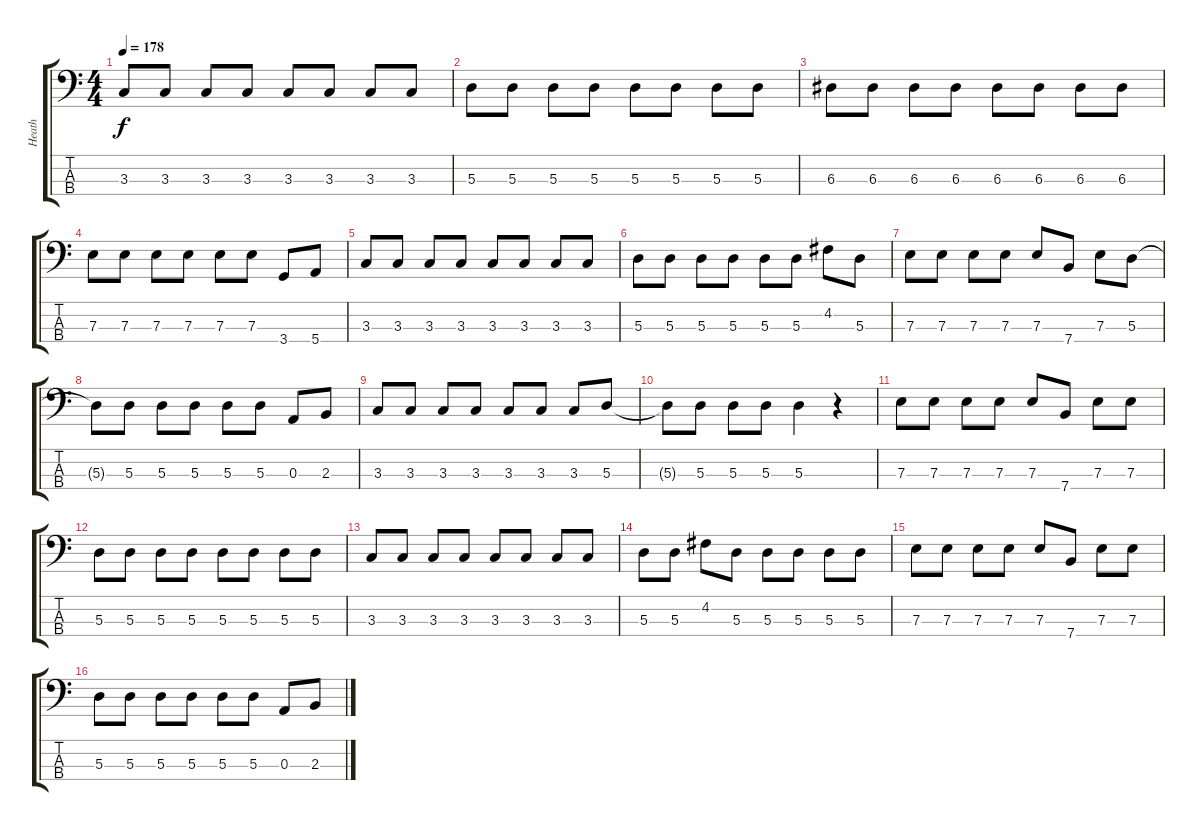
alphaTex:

\track ("Heath" "Heath") {instrument electricbasspick}
\staff {score tabs}
\tuning (G2 D2 A1 E1) {hide}
\ts (4 4)
\tempo 178
\clef f4
\ks c
3.3.8{dy f} 3.3.8 3.3.8 3.3.8 3.3.8 3.3.8 3.3.8 3.3.8 |
5.3.8 5.3.8 5.3.8 5.3.8 5.3.8 5.3.8 5.3.8 5.3.8 |
6.3.8 6.3.8 6.3.8 6.3.8 6.3.8 6.3.8 6.3.8 6.3.8 |
7.3.8 7.3.8 7.3.8 7.3.8 7.3.8 7.3.8 3.4.8 5.4.8 |
3.3.8 3.3.8 3.3.8 3.3.8 3.3.8 3.3.8 3.3.8 3.3.8 |
5.3.8 5.3.8 5.3.8 5.3.8 5.3.8 5.3.8 4.2.8 5.3.8 |
7.3.8 7.3.8 7.3.8 7.3.8 7.3.8 7.4.8 7.3.8 5.3.8 |
5.3{t}.8 5.3.8 5.3.8 5.3.8 5.3.8 5.3.8 0.3.8 2.3.8 |
3.3.8 3.3.8 3.3.8 3.3.8 3.3.8 3.3.8 3.3.8 5.3.8 |
5.3{t}.8 5.3.8 5.3.8 5.3.8 5.3.4 r.4 |
7.3.8 7.3.8 7.3.8 7.3.8 7.3.8 7.4.8 7.3.8 7.3.8 |
5.3.8 5.3.8 5.3.8 5.3.8 5.3.8 5.3.8 5.3.8 5.3.8 |
3.3.8 3.3.8 3.3.8 3.3.8 3.3.8 3.3.8 3.3.8 3.3.8 |
5.3.8 5.3.8 4.2.8 5.3.8 5.3.8 5.3.8 5.3.8 5.3.8 |
7.3.8 7.3.8 7.3.8 7.3.8 7.3.8 7.4.8 7.3.8 7.3.8 |
5.3.8 5.3.8 5.3.8 5.3.8 5.3.8 5.3.8 0.3.8 2.3.8
